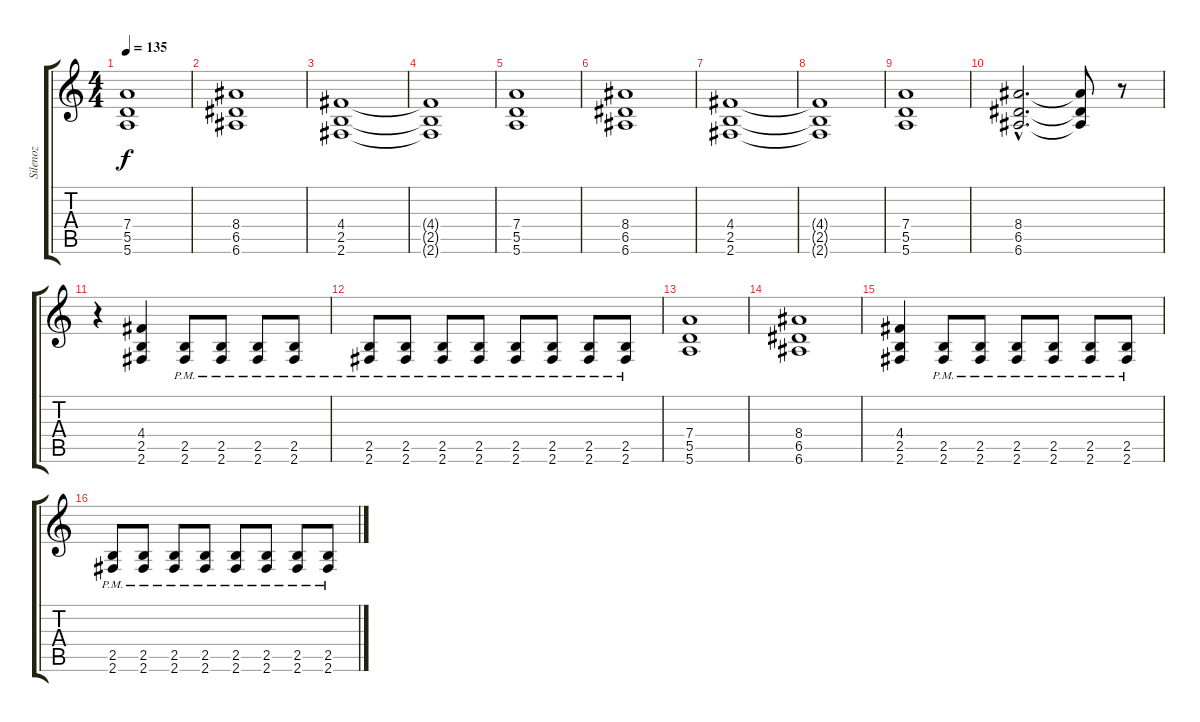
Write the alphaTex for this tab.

\track ("Silenoz" "Silenoz") {instrument distortionguitar}
\staff {score tabs}
\tuning (E4 B3 G3 D3 A2 E2) {hide}
\ts (4 4)
\tempo 135
\clef g2
\ks c
(7.4 5.5 5.6).1{dy f} |
(8.4 6.5 6.6).1 |
(4.4 2.5 2.6).1 |
(4.4{t} 2.5{t} 2.6{t}).1 |
(7.4 5.5 5.6).1 |
(8.4 6.5 6.6).1 |
(4.4 2.5 2.6).1 |
(4.4{t} 2.5{t} 2.6{t}).1 |
(7.4 5.5 5.6).1 |
(8.4{hac} 6.5{hac} 6.6{hac}).2{d} (8.4{t} 6.5{t} 6.6{t}).8 r.8 |
r.4 (4.4 2.5 2.6).4 (2.5{pm} 2.6{pm}).8 (2.5{pm} 2.6{pm}).8 (2.5{pm} 2.6{pm}).8 (2.5{pm} 2.6{pm}).8 |
(2.5{pm} 2.6{pm}).8 (2.5{pm} 2.6{pm}).8 (2.5{pm} 2.6{pm}).8 (2.5{pm} 2.6{pm}).8 (2.5{pm} 2.6{pm}).8 (2.5{pm} 2.6{pm}).8 (2.5{pm} 2.6{pm}).8 (2.5{pm} 2.6{pm}).8 |
(7.4 5.5 5.6).1 |
(8.4 6.5 6.6).1 |
(4.4 2.5 2.6).4 (2.5{pm} 2.6{pm}).8 (2.5{pm} 2.6{pm}).8 (2.5{pm} 2.6{pm}).8 (2.5{pm} 2.6{pm}).8 (2.5{pm} 2.6{pm}).8 (2.5{pm} 2.6{pm}).8 |
(2.5{pm} 2.6{pm}).8 (2.5{pm} 2.6{pm}).8 (2.5{pm} 2.6{pm}).8 (2.5{pm} 2.6{pm}).8 (2.5{pm} 2.6{pm}).8 (2.5{pm} 2.6{pm}).8 (2.5{pm} 2.6{pm}).8 (2.5{pm} 2.6{pm}).8
